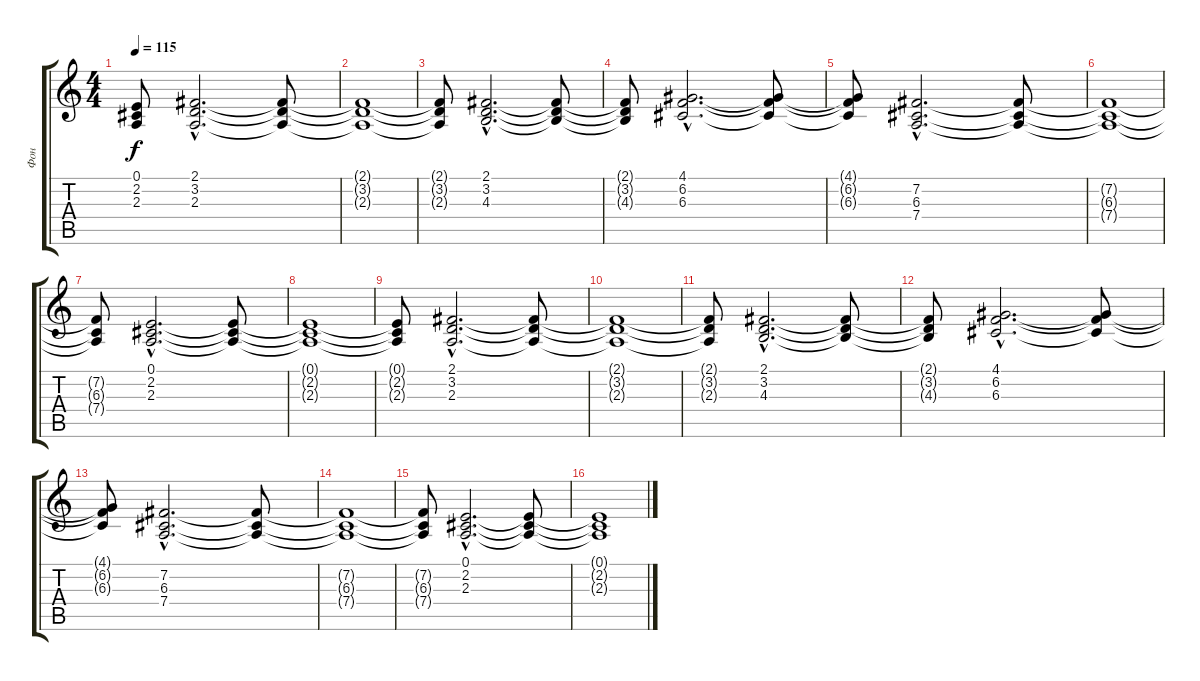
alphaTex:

\track ("Фон" "Фон") {instrument stringensemble1}
\staff {score tabs}
\tuning (E4 B3 G3 D3 A2 E2) {hide}
\ts (4 4)
\tempo 115
\clef g2
\ks c
(0.1{t} 2.2{t} 2.3{t}).8{dy f} (2.1{hac} 3.2{hac} 2.3{hac}).2{d} (2.1{t} 3.2{t} 2.3{t}).8 |
(2.1{t} 3.2{t} 2.3{t}).1 |
(2.1{t} 3.2{t} 2.3{t}).8 (2.1{hac} 3.2{hac} 4.3{hac}).2{d} (2.1{t} 3.2{t} 4.3{t}).8 |
(2.1{t} 3.2{t} 4.3{t}).8 (4.1{hac} 6.2{hac} 6.3{hac}).2{d} (4.1{t} 6.2{t} 6.3{t}).8 |
(4.1{t} 6.2{t} 6.3{t}).8 (7.2{hac} 6.3{hac} 7.4{hac}).2{d} (7.2{t} 6.3{t} 7.4{t}).8 |
(7.2{t} 6.3{t} 7.4{t}).1 |
(7.2{t} 6.3{t} 7.4{t}).8 (0.1{hac} 2.2{hac} 2.3{hac}).2{d} (0.1{t} 2.2{t} 2.3{t}).8 |
(0.1{t} 2.2{t} 2.3{t}).1 |
(0.1{t} 2.2{t} 2.3{t}).8 (2.1{hac} 3.2{hac} 2.3{hac}).2{d} (2.1{t} 3.2{t} 2.3{t}).8 |
(2.1{t} 3.2{t} 2.3{t}).1 |
(2.1{t} 3.2{t} 2.3{t}).8 (2.1{hac} 3.2{hac} 4.3{hac}).2{d} (2.1{t} 3.2{t} 4.3{t}).8 |
(2.1{t} 3.2{t} 4.3{t}).8 (4.1{hac} 6.2{hac} 6.3{hac}).2{d} (4.1{t} 6.2{t} 6.3{t}).8 |
(4.1{t} 6.2{t} 6.3{t}).8 (7.2{hac} 6.3{hac} 7.4{hac}).2{d} (7.2{t} 6.3{t} 7.4{t}).8 |
(7.2{t} 6.3{t} 7.4{t}).1 |
(7.2{t} 6.3{t} 7.4{t}).8 (0.1{hac} 2.2{hac} 2.3{hac}).2{d} (0.1{t} 2.2{t} 2.3{t}).8 |
(0.1{t} 2.2{t} 2.3{t}).1
